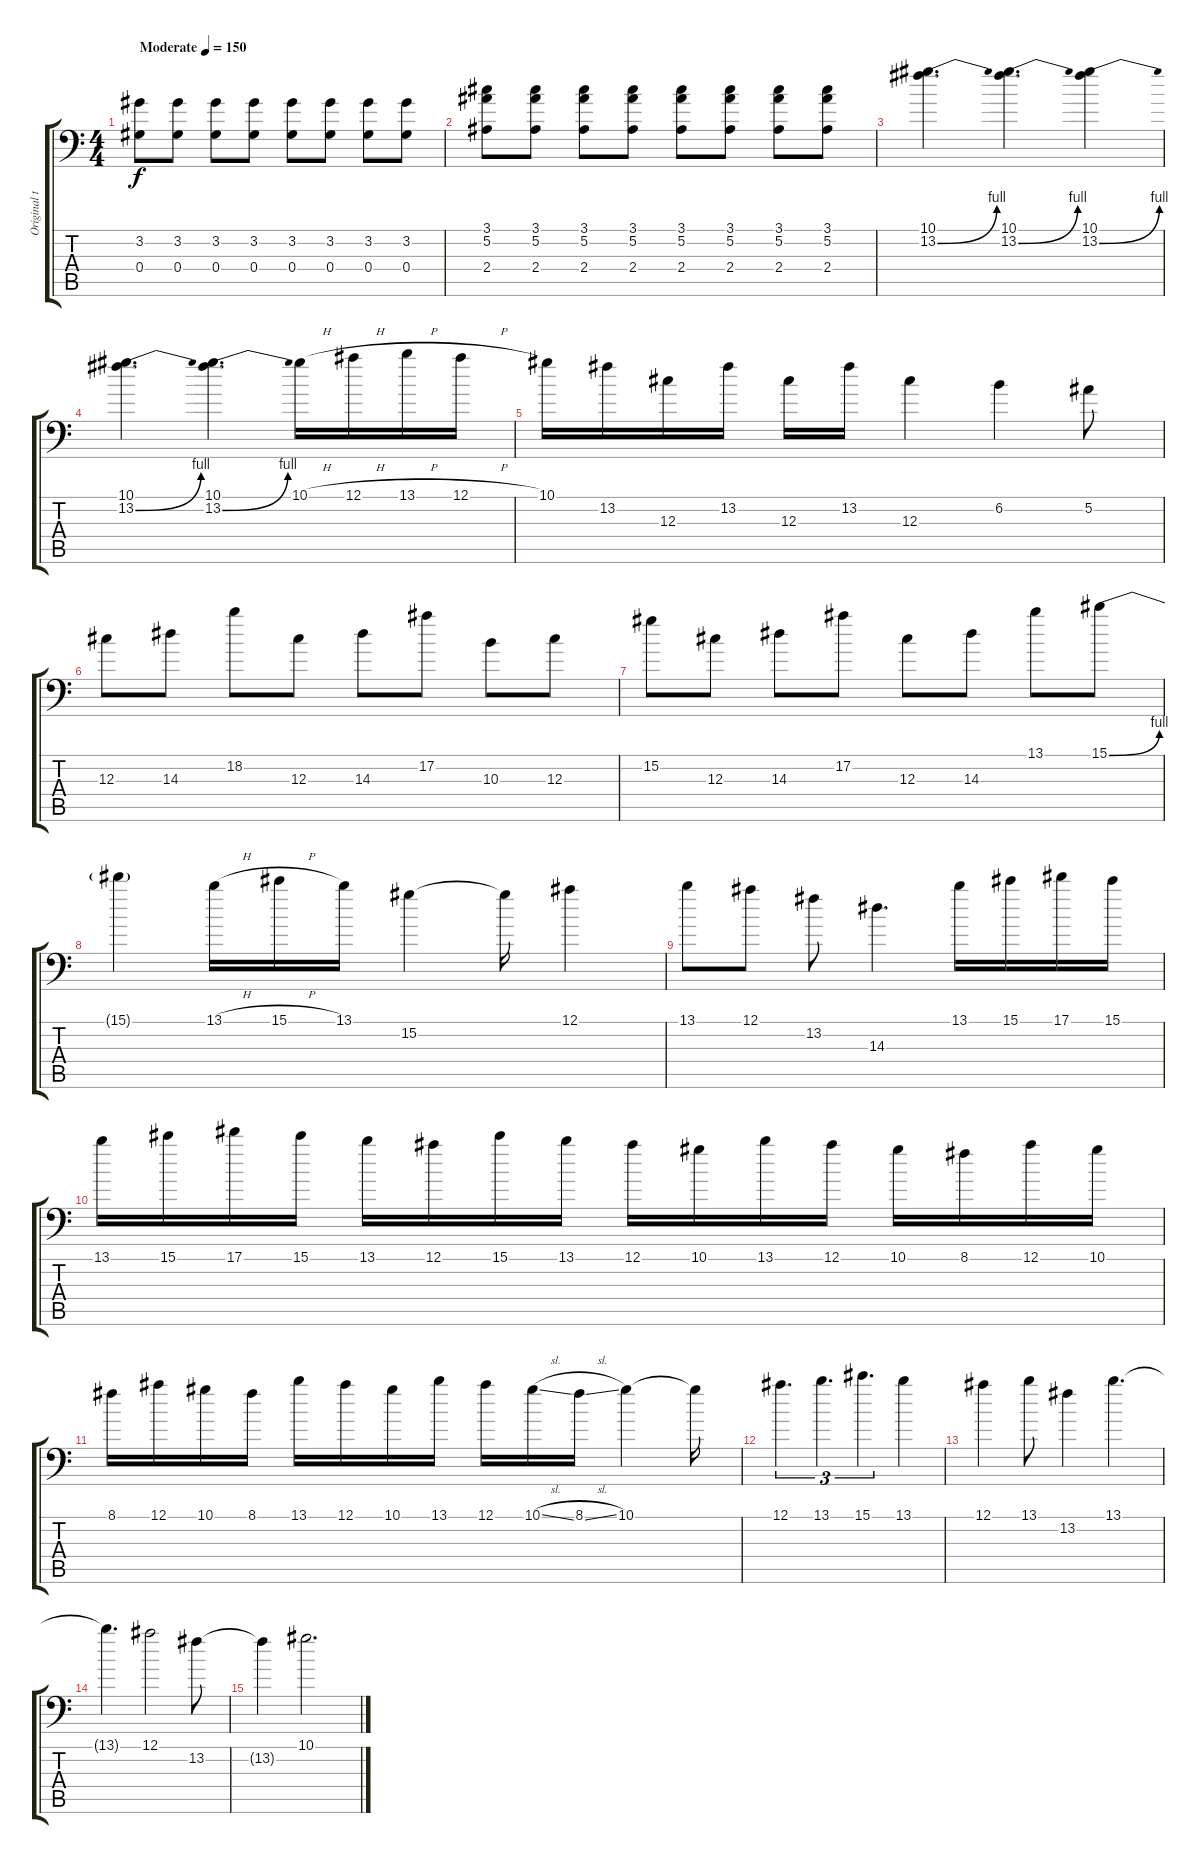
\track ("Original tuning" "Original t") {instrument overdrivenguitar}
\staff {score tabs}
\tuning (Bb3 F3 Db3 Ab2 Eb2 Ab1) {hide}
\ts (4 4)
\tempo (150 "Moderate")
\clef f4
\ks c
(3.2 0.4).8{dy f instrument overdrivenguitar} (3.2 0.4).8 (3.2 0.4).8 (3.2 0.4).8 (3.2 0.4).8 (3.2 0.4).8 (3.2 0.4).8 (3.2 0.4).8 |
(3.1 5.2 2.4).8 (3.1 5.2 2.4).8 (3.1 5.2 2.4).8 (3.1 5.2 2.4).8 (3.1 5.2 2.4).8 (3.1 5.2 2.4).8 (3.1 5.2 2.4).8 (3.1 5.2 2.4).8 |
(10.1 13.2{be (bend 0 0 60 4)}).4{d} (10.1 13.2{be (bend 0 0 60 4)}).4{d} (10.1 13.2{be (bend 0 0 60 4)}).4 |
(10.1 13.2{be (bend 0 0 60 4)}).4{d} (10.1 13.2{be (bend 0 0 60 4)}).4{d} 10.1{h}.16 12.1{h}.16 13.1{h}.16 12.1{h}.16 |
10.1.16 13.2.16 12.3.16 13.2.16 12.3.16 13.2.16 12.3.4 6.2.4 5.2.8 |
12.3.8 14.3.8 18.2.8 12.3.8 14.3.8 17.2.8 10.3.8 12.3.8 |
15.2.8 12.3.8 14.3.8 17.2.8 12.3.8 14.3.8 13.1.8 15.1{be (bend 0 0 60 4)}.8 |
15.1{t}.4 13.1{h}.16 15.1{h}.16 13.1.16 15.2.4 15.2{t}.16 12.1.4 |
13.1.8 12.1.8 13.2.8 14.3.4{d} 13.1.16 15.1.16 17.1.16 15.1.16 |
13.1.16 15.1.16 17.1.16 15.1.16 13.1.16 12.1.16 15.1.16 13.1.16 12.1.16 10.1.16 13.1.16 12.1.16 10.1.16 8.1.16 12.1.16 10.1.16 |
8.1.16 12.1.16 10.1.16 8.1.16 13.1.16 12.1.16 10.1.16 13.1.16 12.1.16 10.1{sl}.16 8.1{sl}.16 10.1.4 10.1{t}.16 |
12.1.4{d tu (3 2)} 13.1.4{d tu (3 2)} 15.1.4{d tu (3 2)} 13.1.4 |
12.1.4 13.1.8 13.2.4 13.1.4{d} |
13.1{t}.4{d} 12.1.2 13.2.8 |
13.2{t}.4 10.1.2{d}
